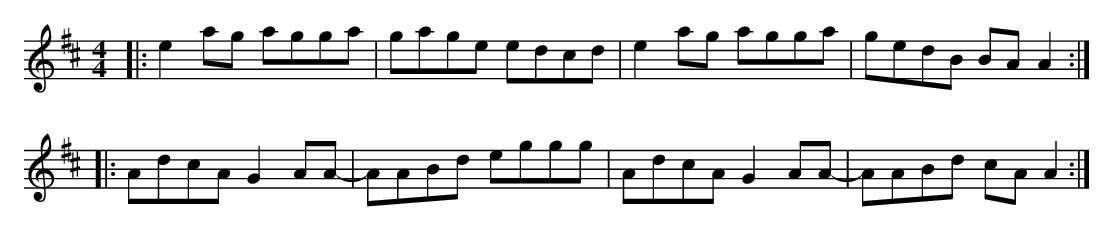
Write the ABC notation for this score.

X:1
M:4/4
K:Amix
|: e2 ag agga | gage edcd | e2 ag agga | gedB BA A2 :|
|: AdcA G2 AA-| AABd eggg | AdcA G2 AA- | AABd cA A2 :|
